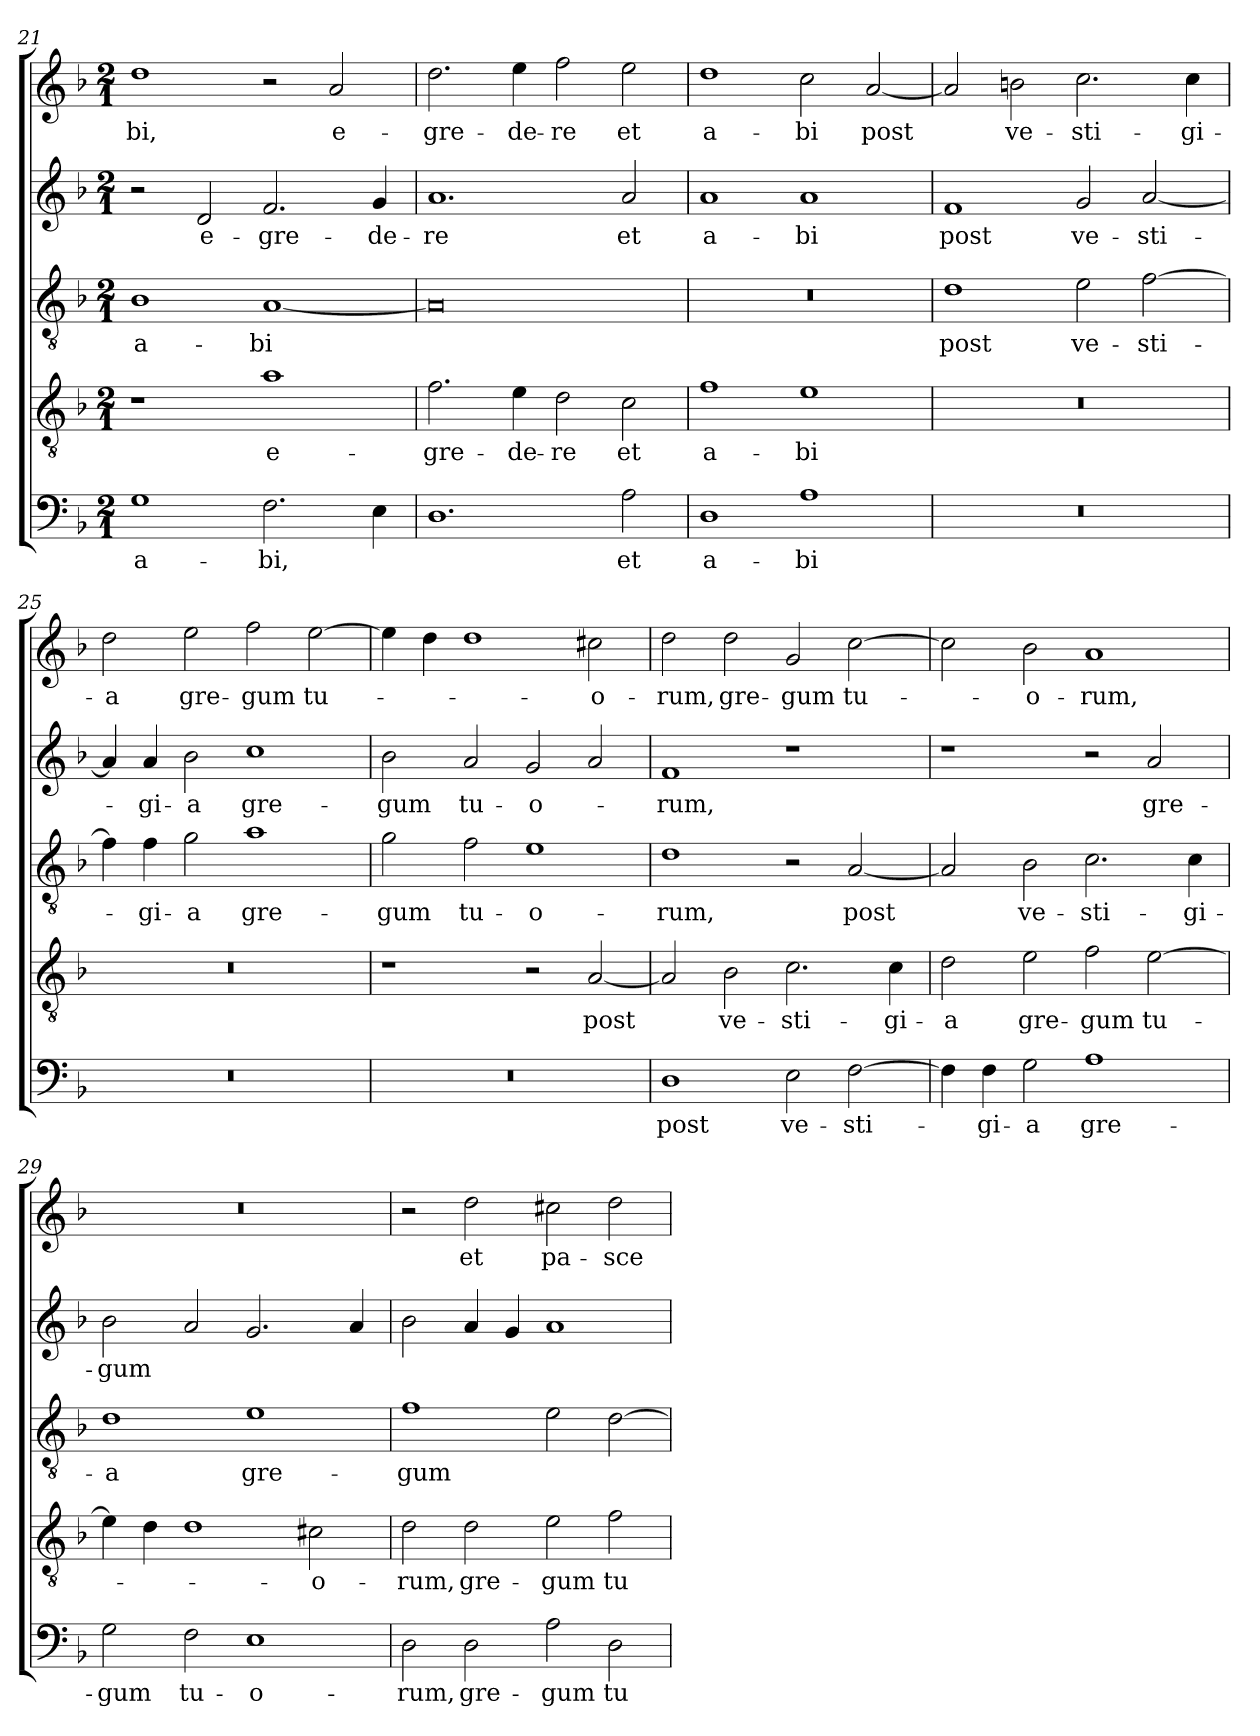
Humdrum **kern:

**kern	**text	**kern	**text	**kern	**text	**kern	**text	**kern	**text
*part5	*part5	*part4	*part4	*part3	*part3	*part2	*part2	*part1	*part1
*staff5	*staff5	*staff4	*staff4	*staff3	*staff3	*staff2	*staff2	*staff1	*staff1
!!LO:LB:g=z
*clefF4	*	*clefGv2	*	*clefGv2	*	*clefG2	*	*clefG2	*
*k[b-]	*	*k[b-]	*	*k[b-]	*	*k[b-]	*	*k[b-]	*
*F:	*	*F:	*	*F:	*	*F:	*	*F:	*
*M2/1	*	*M2/1	*	*M2/1	*	*M2/1	*	*M2/1	*
=21	=21	=21	=21	=21	=21	=21	=21	=21	=21
!	!LO:LY:b	!	!	!	!LO:LY:b	!	!	!	!LO:LY:b
1G	a-	1r	.	1B-	a-	2r	.	1dd	-bi,
!	!	!	!	!	!	!	!LO:LY:b	!	!
.	.	.	.	.	.	2d/	e-	.	.
!	!LO:LY:b	!	!LO:LY:b	!	!LO:LY:b	!	!LO:LY:b	!	!
2.F\	-bi,	1a	e-	[1A	-bi	2.f/	-gre-	2r	.
!	!	!	!	!	!	!	!	!	!LO:LY:b
.	.	.	.	.	.	.	.	2a/	e-
!	!	!	!	!	!	!	!LO:LY:b	!	!
4E\	.	.	.	.	.	4g/	-de-	.	.
=22	=22	=22	=22	=22	=22	=22	=22	=22	=22
!	!	!	!LO:LY:b	!	!	!	!LO:LY:b	!	!LO:LY:b
1.D	.	2.f\	-gre-	0A]	.	1.a	-re	2.dd\	-gre-
!	!	!	!LO:LY:b	!	!	!	!	!	!LO:LY:b
.	.	4e\	-de-	.	.	.	.	4ee\	-de-
!	!	!	!LO:LY:b	!	!	!	!	!	!LO:LY:b
.	.	2d\	-re	.	.	.	.	2ff\	-re
!	!LO:LY:b	!	!LO:LY:b	!	!	!	!LO:LY:b	!	!LO:LY:b
2A\	et	2c\	et	.	.	2a/	et	2ee\	et
=23	=23	=23	=23	=23	=23	=23	=23	=23	=23
!	!LO:LY:b	!	!LO:LY:b	!	!	!	!LO:LY:b	!	!LO:LY:b
1D	a-	1f	a-	0r	.	1a	a-	1dd	a-
!	!LO:LY:b	!	!LO:LY:b	!	!	!	!LO:LY:b	!	!LO:LY:b
1A	-bi	1e	-bi	.	.	1a	-bi	2cc\	-bi
!	!	!	!	!	!	!	!	!	!LO:LY:b
.	.	.	.	.	.	.	.	[2a/	post
=24	=24	=24	=24	=24	=24	=24	=24	=24	=24
!	!	!	!	!	!LO:LY:b	!	!LO:LY:b	!	!
0r	.	0r	.	1d	post	1f	post	2a/]	.
!	!	!	!	!	!	!	!	!	!LO:LY:b
.	.	.	.	.	.	.	.	2bn\	ve-
!	!	!	!	!	!LO:LY:b	!	!LO:LY:b	!	!LO:LY:b
.	.	.	.	2e\	ve-	2g/	ve-	2.cc\	-sti-
!	!	!	!	!	!LO:LY:b	!	!LO:LY:b	!	!
.	.	.	.	[2f\	-sti-	[2a/	-sti-	.	.
!	!	!	!	!	!	!	!	!	!LO:LY:b
.	.	.	.	.	.	.	.	4cc\	-gi-
=25	=25	=25	=25	=25	=25	=25	=25	=25	=25
!	!	!	!	!	!	!	!	!	!LO:LY:b
0r	.	0r	.	4f\]	.	4a/]	.	2dd\	-a
!	!	!	!	!	!LO:LY:b	!	!LO:LY:b	!	!
.	.	.	.	4f\	-gi-	4a/	-gi-	.	.
!	!	!	!	!	!LO:LY:b	!	!LO:LY:b	!	!LO:LY:b
.	.	.	.	2g\	-a	2b-\	-a	2ee\	gre-
!	!	!	!	!	!LO:LY:b	!	!LO:LY:b	!	!LO:LY:b
.	.	.	.	1a	gre-	1cc	gre-	2ff\	-gum
!	!	!	!	!	!	!	!	!	!LO:LY:b
.	.	.	.	.	.	.	.	[2ee\	tu-
=26	=26	=26	=26	=26	=26	=26	=26	=26	=26
!	!	!	!	!	!LO:LY:b	!	!LO:LY:b	!	!
0r	.	1r	.	2g\	-gum	2b-\	-gum	4ee\]	.
.	.	.	.	.	.	.	.	4dd\	.
!	!	!	!	!	!LO:LY:b	!	!LO:LY:b	!	!
.	.	.	.	2f\	tu-	2a/	tu-	1dd	.
!	!	!	!	!	!LO:LY:b	!	!LO:LY:b	!	!
.	.	2r	.	1e	-o-	2g/	-o-	.	.
!	!	!	!LO:LY:b	!	!	!	!	!	!LO:LY:b
.	.	[2A/	post	.	.	2a/	.	2cc#\	-o-
!!LO:PB:g=z
=27	=27	=27	=27	=27	=27	=27	=27	=27	=27
!	!LO:LY:b	!	!	!	!LO:LY:b	!	!LO:LY:b	!	!LO:LY:b
1D	post	2A/]	.	1d	-rum,	1f	-rum,	2dd\	-rum,
!	!	!	!LO:LY:b	!	!	!	!	!	!LO:LY:b
.	.	2B-\	ve-	.	.	.	.	2dd\	gre-
!	!LO:LY:b	!	!LO:LY:b	!	!	!	!	!	!LO:LY:b
2E\	ve-	2.c\	-sti-	2r	.	1r	.	2g/	-gum
!	!LO:LY:b	!	!	!	!LO:LY:b	!	!	!	!LO:LY:b
[2F\	-sti-	.	.	[2A/	post	.	.	[2cc\	tu-
!	!	!	!LO:LY:b	!	!	!	!	!	!
.	.	4c\	-gi-	.	.	.	.	.	.
=28	=28	=28	=28	=28	=28	=28	=28	=28	=28
!	!	!	!LO:LY:b	!	!	!	!	!	!
4F\]	.	2d\	-a	2A/]	.	1r	.	2cc\]	.
!	!LO:LY:b	!	!	!	!	!	!	!	!
4F\	-gi-	.	.	.	.	.	.	.	.
!	!LO:LY:b	!	!LO:LY:b	!	!LO:LY:b	!	!	!	!LO:LY:b
2G\	-a	2e\	gre-	2B-\	ve-	.	.	2b-\	-o-
!	!LO:LY:b	!	!LO:LY:b	!	!LO:LY:b	!	!	!	!LO:LY:b
1A	gre-	2f\	-gum	2.c\	-sti-	2r	.	1a	-rum,
!	!	!	!LO:LY:b	!	!	!	!LO:LY:b	!	!
.	.	[2e\	tu-	.	.	2a/	gre-	.	.
!	!	!	!	!	!LO:LY:b	!	!	!	!
.	.	.	.	4c\	-gi-	.	.	.	.
=29	=29	=29	=29	=29	=29	=29	=29	=29	=29
!	!LO:LY:b	!	!	!	!LO:LY:b	!	!LO:LY:b	!	!
2G\	-gum	4e\]	.	1d	-a	2b-\	-gum	0r	.
.	.	4d\	.	.	.	.	.	.	.
!	!LO:LY:b	!	!	!	!	!	!	!	!
2F\	tu-	1d	.	.	.	2a/	.	.	.
!	!LO:LY:b	!	!	!	!LO:LY:b	!	!	!	!
1E	-o-	.	.	1e	gre-	2.g/	.	.	.
!	!	!	!LO:LY:b	!	!	!	!	!	!
.	.	2c#\	-o-	.	.	.	.	.	.
.	.	.	.	.	.	4a/	.	.	.
=30	=30	=30	=30	=30	=30	=30	=30	=30	=30
!	!LO:LY:b	!	!LO:LY:b	!	!LO:LY:b	!	!	!	!
2D\	-rum,	2d\	-rum,	1f	-gum	2b-\	.	2r	.
!	!LO:LY:b	!	!LO:LY:b	!	!	!	!	!	!LO:LY:b
2D\	gre-	2d\	gre-	.	.	4a/	.	2dd\	et
.	.	.	.	.	.	4g/	.	.	.
!	!LO:LY:b	!	!LO:LY:b	!	!	!	!	!	!LO:LY:b
2A\	-gum	2e\	-gum	2e\	.	1a	.	2cc#X\	pa-
!	!LO:LY:b	!	!LO:LY:b	!	!	!	!	!	!LO:LY:b
2D\	tu-	2f\	tu-	[2d\	.	.	.	2dd\	-sce
=	=	=	=	=	=	=	=	=	=
*-	*-	*-	*-	*-	*-	*-	*-	*-	*-
